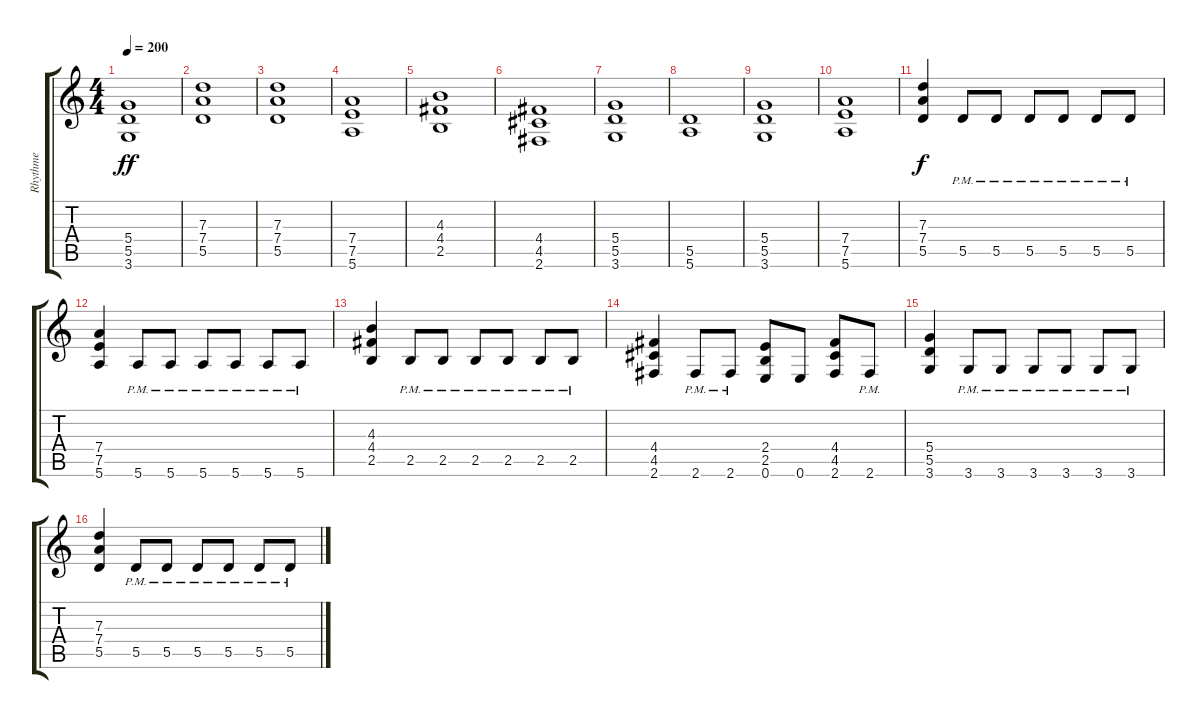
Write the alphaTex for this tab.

\track ("Rhythme" "Rhythme") {instrument distortionguitar}
\staff {score tabs}
\tuning (E4 B3 G3 D3 A2 E2) {hide}
\ts (4 4)
\tempo 200
\clef g2
\ks c
(5.4 5.5 3.6).1{dy ff} |
(7.3 7.4 5.5).1 |
(7.3 7.4 5.5).1 |
(7.4 7.5 5.6).1 |
(4.3 4.4 2.5).1 |
(4.4 4.5 2.6).1 |
(5.4 5.5 3.6).1 |
(5.5 5.6).1 |
(5.4 5.5 3.6).1 |
(7.4 7.5 5.6).1 |
(7.3 7.4 5.5).4{dy f} 5.5{pm}.8 5.5{pm}.8 5.5{pm}.8 5.5{pm}.8 5.5{pm}.8 5.5{pm}.8 |
(7.4 7.5 5.6).4 5.6{pm}.8 5.6{pm}.8 5.6{pm}.8 5.6{pm}.8 5.6{pm}.8 5.6{pm}.8 |
(4.3 4.4 2.5).4 2.5{pm}.8 2.5{pm}.8 2.5{pm}.8 2.5{pm}.8 2.5{pm}.8 2.5{pm}.8 |
(4.4 4.5 2.6).4 2.6{pm}.8 2.6{pm}.8 (2.4 2.5 0.6).8 0.6.8 (4.4 4.5 2.6).8 2.6{pm}.8 |
(5.4 5.5 3.6).4 3.6{pm}.8 3.6{pm}.8 3.6{pm}.8 3.6{pm}.8 3.6{pm}.8 3.6{pm}.8 |
(7.3 7.4 5.5).4 5.5{pm}.8 5.5{pm}.8 5.5{pm}.8 5.5{pm}.8 5.5{pm}.8 5.5{pm}.8
